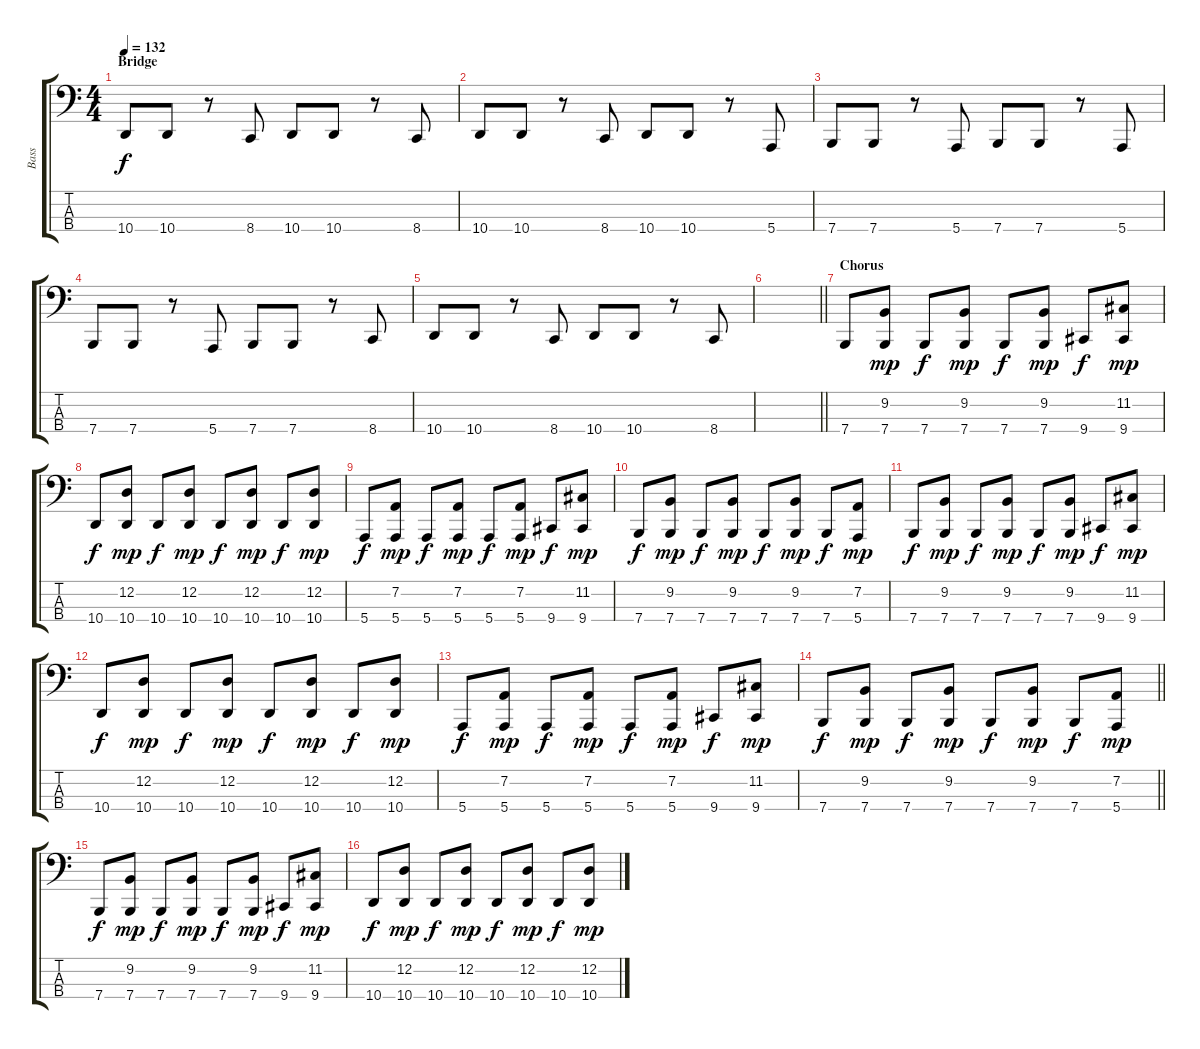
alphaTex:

\track ("Bass" "Bass") {instrument lead8bassandlead}
\staff {score tabs}
\tuning (G2 D2 A1 E1) {hide}
\ts (4 4)
\section ("" "Bridge")
\tempo 132
\clef f4
\ks c
10.4.8{dy f} 10.4.8 r.8 8.4.8 10.4.8 10.4.8 r.8 8.4.8 |
10.4.8 10.4.8 r.8 8.4.8 10.4.8 10.4.8 r.8 5.4.8 |
7.4.8 7.4.8 r.8 5.4.8 7.4.8 7.4.8 r.8 5.4.8 |
7.4.8 7.4.8 r.8 5.4.8 7.4.8 7.4.8 r.8 8.4.8 |
10.4.8 10.4.8 r.8 8.4.8 10.4.8 10.4.8 r.8 8.4.8 |
\barLineRight lightlight
|
\section ("" "Chorus")
7.4.8 (9.2 7.4).8{dy mp} 7.4.8{dy f} (9.2 7.4).8{dy mp} 7.4.8{dy f} (9.2 7.4).8{dy mp} 9.4.8{dy f} (11.2 9.4).8{dy mp} |
10.4.8{dy f} (12.2 10.4).8{dy mp} 10.4.8{dy f} (12.2 10.4).8{dy mp} 10.4.8{dy f} (12.2 10.4).8{dy mp} 10.4.8{dy f} (12.2 10.4).8{dy mp} |
5.4.8{dy f} (7.2 5.4).8{dy mp} 5.4.8{dy f} (7.2 5.4).8{dy mp} 5.4.8{dy f} (7.2 5.4).8{dy mp} 9.4.8{dy f} (11.2 9.4).8{dy mp} |
7.4.8{dy f} (9.2 7.4).8{dy mp} 7.4.8{dy f} (9.2 7.4).8{dy mp} 7.4.8{dy f} (9.2 7.4).8{dy mp} 7.4.8{dy f} (7.2 5.4).8{dy mp} |
7.4.8{dy f} (9.2 7.4).8{dy mp} 7.4.8{dy f} (9.2 7.4).8{dy mp} 7.4.8{dy f} (9.2 7.4).8{dy mp} 9.4.8{dy f} (11.2 9.4).8{dy mp} |
10.4.8{dy f} (12.2 10.4).8{dy mp} 10.4.8{dy f} (12.2 10.4).8{dy mp} 10.4.8{dy f} (12.2 10.4).8{dy mp} 10.4.8{dy f} (12.2 10.4).8{dy mp} |
5.4.8{dy f} (7.2 5.4).8{dy mp} 5.4.8{dy f} (7.2 5.4).8{dy mp} 5.4.8{dy f} (7.2 5.4).8{dy mp} 9.4.8{dy f} (11.2 9.4).8{dy mp} |
\barLineRight lightlight
7.4.8{dy f} (9.2 7.4).8{dy mp} 7.4.8{dy f} (9.2 7.4).8{dy mp} 7.4.8{dy f} (9.2 7.4).8{dy mp} 7.4.8{dy f} (7.2 5.4).8{dy mp} |
7.4.8{dy f} (9.2 7.4).8{dy mp} 7.4.8{dy f} (9.2 7.4).8{dy mp} 7.4.8{dy f} (9.2 7.4).8{dy mp} 9.4.8{dy f} (11.2 9.4).8{dy mp} |
10.4.8{dy f} (12.2 10.4).8{dy mp} 10.4.8{dy f} (12.2 10.4).8{dy mp} 10.4.8{dy f} (12.2 10.4).8{dy mp} 10.4.8{dy f} (12.2 10.4).8{dy mp}
